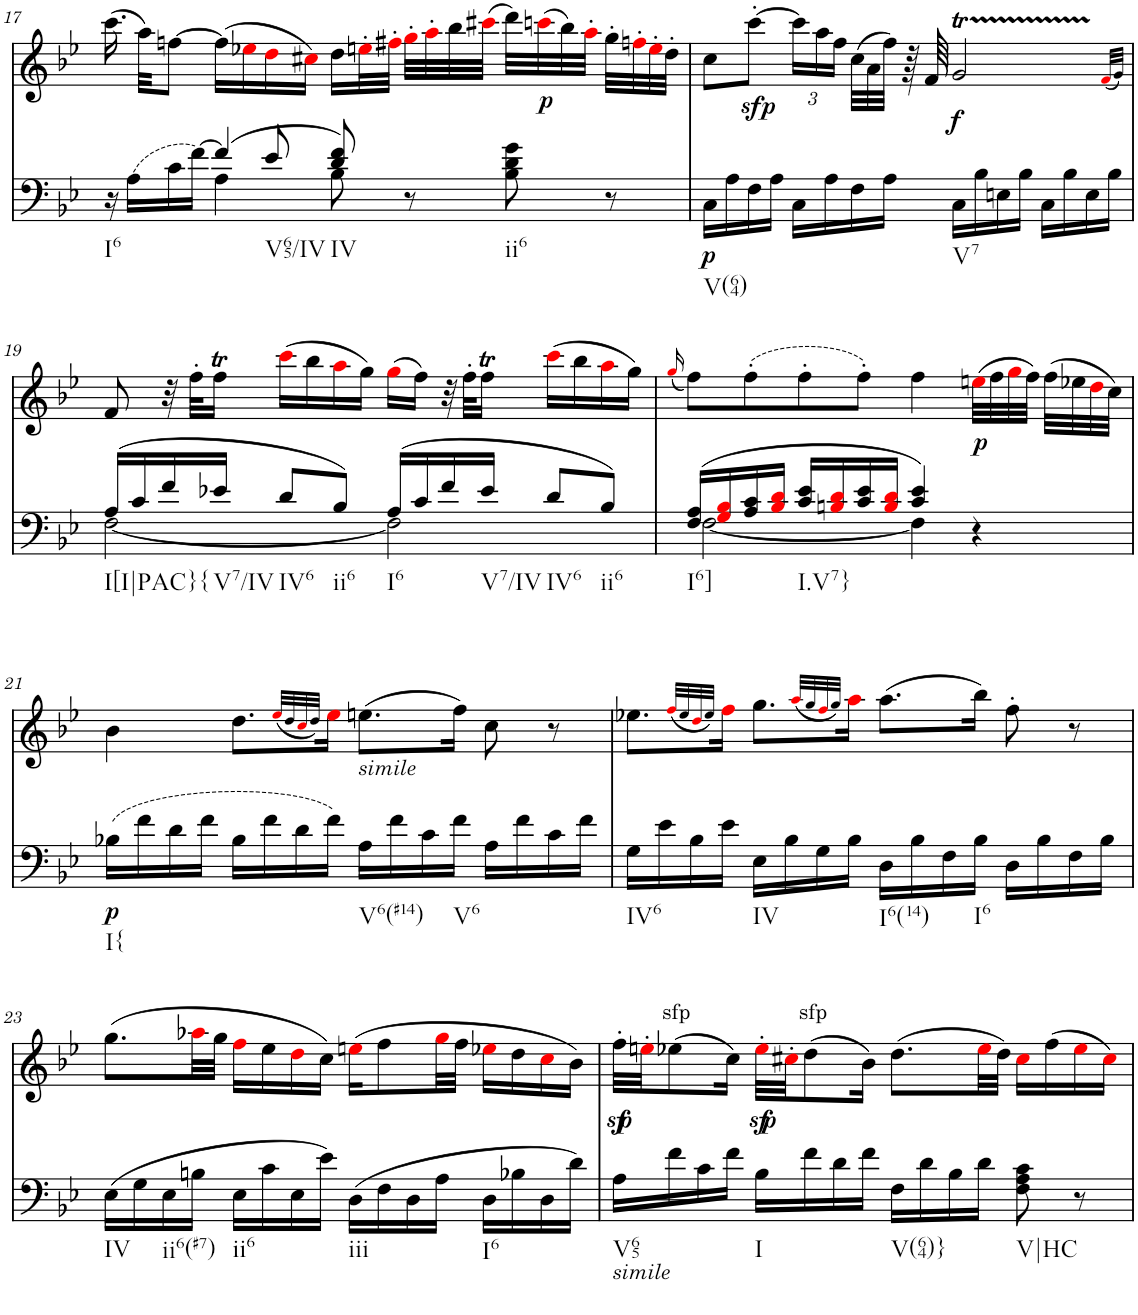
**kern	**dynam	**kern	**text	**dynam
*part2	*part2	*part1	*part1	*part1
*staff2	*staff2	*staff1	*staff1	*staff1
*I"Piano	*	*I"Piano	*	*
*I'Pno	*	*I'Pno	*	*
!!LO:PB:g=z
*clefF4	*	*clefG2	*	*
*k[b-e-]	*	*k[b-e-]	*	*
*B-:	*	*B-:	*	*
*M4/4	*	*M4/4	*	*
=17	=17	=17	=17	=17
*^	*	*	*	*
*	*^	*	*	*	*
!LO:TX:b:t=I6	!	!	!	!	!	!
16r	4.ryy	4ryy	.	(16.ccc\	.	.
(>16A\LL	.	.	.	.	.	.
.	.	.	.	32aa\KKL)	.	.
16c\	.	.	.	[8ffn\J	.	.
[>16f\JJ)	.	.	.	.	.	.
!LO:TX:b:t=V65/IV	!	!	!	!	!	!
(4f/]	.	4A\	.	(16ff\LL]	.	.
.	.	.	.	16ee-Xi\	.	.
.	8e-/	.	.	16ddi\	.	.
.	.	.	.	16cc#Xi\JJ)	.	.
!LO:TX:b:t=IV	!	!	!	!	!	!
8d/ 8f/)	8B-\	2ryy	.	16dd\LL	.	.
.	.	.	.	32een'i\L	.	.
.	.	.	.	32ff#X'i\JJJ	.	.
8r	4.ryy	.	.	32gg'i\LLL	.	.
.	.	.	.	32aa'i\	.	.
.	.	.	.	32bb-\	.	.
.	.	.	.	(32ccc#Xi\JJJ	.	.
!LO:TX:b:t=ii6	!	!	!	!	!	!
8B-\ 8d\ 8g\	.	.	.	32ddd\LLL)	.	.
!	!	!	!	!	!	!LO:DY:b
.	.	.	.	(32cccni\	.	p
.	.	.	.	32bb-\)	.	.
.	.	.	.	32aa'i\JJJ	.	.
8r	.	.	.	32gg'\LLL	.	.
.	.	.	.	32ffn'i\	.	.
.	.	.	.	32ee'i\	.	.
.	.	.	.	32dd'\JJJ	.	.
*v	*v	*v	*	*	*	*
=18	=18	=18	=18	=18
!LO:TX:b:t=V(64)	!	!	!	!
!	!LO:DY:b	!	!	!
16C\LL	p	8cc\L	.	.
16A\	.	.	.	.
!	!	!	!	!LO:DY:b
16F\	.	[8ccc'\J	.	sfp
16A\JJ	.	.	.	.
*	*	*Xbrackettup	*	*
16C\LL	.	24ccc\LL]	.	.
.	.	24aa\	.	.
16A\	.	.	.	.
.	.	24ff\JJ	.	.
16F\	.	(32cc\LLL	.	.
.	.	32a\	.	.
16A\JJ	.	32ff\JJJ)	.	.
.	.	64r	.	.
.	.	64f/	.	.
!LO:TX:b:t=V7	!	!	!	!
!	!	!	!	!LO:DY:b
16C\LL	.	2gT/	.	f
16B-\	.	.	.	.
16En\	.	.	.	.
16B-\JJ	.	.	.	.
16C\LL	.	.	.	.
16B-\	.	.	.	.
16E\	.	.	.	.
16B-\JJ	.	.	.	.
.	.	(32qfi/LLL	.	.
.	.	32qg/JJJ)	.	.
!!LO:LB:g=z
=19	=19	=19	=19	=19
*^	*	*	*	*
!LO:TX:b:t=I[I|PAC}{	!	!	!	!	!
(16A/LL	[2F\	.	8f/	.	.
16c/	.	.	.	.	.
16f/	.	.	32r	.	.
.	.	.	32ff'\KLL	.	.
!LO:TX:b:t=V7/IV	!	!	!	!	!
16e-X/JJ	.	.	16ffT\JJ	.	.
!LO:TX:b:t=IV6	!	!	!	!	!
8d/L	.	.	(16ccci\LL	.	.
.	.	.	16bb-\	.	.
!LO:TX:b:t=ii6	!	!	!	!	!
8B-/J)	.	.	16aai\	.	.
.	.	.	16gg\JJ)	.	.
!LO:TX:b:t=I6	!	!	!	!	!
(16A/LL	2F\]	.	(16ggi\LL	.	.
16c/	.	.	16ff\JJ)	.	.
16f/	.	.	32r	.	.
.	.	.	32ff'\KLL	.	.
!LO:TX:b:t=V7/IV	!	!	!	!	!
16e-/JJ	.	.	16ffT\JJ	.	.
!LO:TX:b:t=IV6	!	!	!	!	!
8d/L	.	.	(16ccci\LL	.	.
.	.	.	16bb-\	.	.
!LO:TX:b:t=ii6	!	!	!	!	!
8B-/J)	.	.	16aai\	.	.
.	.	.	16gg\JJ)	.	.
=20	=20	=20	=20	=20	=20
.	.	.	(16qggi/	.	.
!LO:TX:b:t=I6]	!	!	!	!	!
(16F/ 16A/LL	[2F\	.	8ff\L)	.	.
16Gi/ 16B-i/	.	.	.	.	.
16A/ 16c/	.	.	(8ff'\	.	.
16B-i/ 16di/JJ	.	.	.	.	.
!LO:TX:b:t=I.V7}	!	!	!	!	!
16c/ 16e-/LL	.	.	8ff'\	.	.
16Bni/ 16di/	.	.	.	.	.
16c/ 16e-/	.	.	8ff'\J)	.	.
16Bi/ 16di/JJ	.	.	.	.	.
4c/ 4e-/)	4F\]	.	4ff\	.	.
!	!	!	!	!	!LO:DY:b
4r	4ryy	.	(32eeni\LLL	.	p
.	.	.	32ff\	.	.
.	.	.	32ggi\	.	.
.	.	.	32ff\JJJ)	.	.
.	.	.	(32ff\LLL	.	.
.	.	.	32ee-X\	.	.
.	.	.	32ddi\	.	.
.	.	.	32cc\JJJ)	.	.
*v	*v	*	*	*	*
!!LO:LB:g=z
=21	=21	=21	=21	=21
!LO:TX:b:t=I{	!	!	!	!
!	!LO:DY:b	!	!	!
(16B-X\LL	p	4b-\	.	.
16f\	.	.	.	.
16d\	.	.	.	.
16f\JJ	.	.	.	.
16B-\LL	.	8.dd\L	.	.
16f\	.	.	.	.
16d\	.	.	.	.
.	.	(32qee-i/LLL	.	.
.	.	32qdd/	.	.
.	.	32qcci/	.	.
.	.	32qdd/JJJ)	.	.
16f\JJ)	.	16ee-i\Jk	.	.
!	!	!LO:TX:b:i:t=simile	!	!
!LO:TX:b:t=V6(#14)	!	!	!	!
16A\LL	.	(8.een\L	.	.
16f\	.	.	.	.
16c\	.	.	.	.
!LO:TX:b:t=V6	!	!	!	!
16f\JJ	.	16ff\Jk)	.	.
16A\LL	.	8cc\	.	.
16f\	.	.	.	.
16c\	.	8r	.	.
16f\JJ	.	.	.	.
=22	=22	=22	=22	=22
!LO:TX:b:t=IV6	!	!	!	!
16G\LL	.	8.ee-X\L	.	.
16e-\	.	.	.	.
16B-\	.	.	.	.
.	.	(32qffi/LLL	.	.
.	.	32qee-/	.	.
.	.	32qddi/	.	.
.	.	32qee-/JJJ)	.	.
16e-\JJ	.	16ffi\Jk	.	.
!LO:TX:b:t=IV	!	!	!	!
16E-\LL	.	8.gg\L	.	.
16B-\	.	.	.	.
16G\	.	.	.	.
.	.	(32qaai/LLL	.	.
.	.	32qgg/	.	.
.	.	32qffi/	.	.
.	.	32qgg/JJJ)	.	.
16B-\JJ	.	16aai\Jk	.	.
!LO:TX:b:t=I6(14)	!	!	!	!
16D\LL	.	(8.aa\L	.	.
16B-\	.	.	.	.
16F\	.	.	.	.
!LO:TX:b:t=I6	!	!	!	!
16B-\JJ	.	16bb-\Jk)	.	.
16D\LL	.	8ff'\	.	.
16B-\	.	.	.	.
16F\	.	8r	.	.
16B-\JJ	.	.	.	.
!!LO:LB:g=z
=23	=23	=23	=23	=23
!LO:TX:b:t=IV	!	!	!	!
(16E-\LL	.	(8.gg\L	.	.
16G\	.	.	.	.
!LO:TX:b:t=ii6(#7)	!	!	!	!
16E-\	.	.	.	.
16Bn\JJ	.	32aa-Xi\LL	.	.
.	.	32gg\JJJ	.	.
!LO:TX:b:t=ii6	!	!	!	!
16E-\LL	.	16ffi\LL	.	.
16c\	.	16ee-\	.	.
16E-\	.	16ddi\	.	.
16e-\JJ)	.	16cc\JJ)	.	.
!LO:TX:b:t=iii	!	!	!	!
(16D\LL	.	(16eeni\KL	.	.
16F\	.	8ff\	.	.
16D\	.	.	.	.
16A\JJ	.	32ggi\LL	.	.
.	.	32ff\JJJ	.	.
!LO:TX:b:t=I6	!	!	!	!
16D\LL	.	16ee-Xi\LL	.	.
16B-X\	.	16dd\	.	.
16D\	.	16cci\	.	.
16d\JJ)	.	16b-\JJ)	.	.
=24	=24	=24	=24	=24
!LO:TX:b:i:t=simile	!	!	!	!
!LO:TX:b:t=V65	!	!	!	!
16A\LL	.	32ffz<'\LLL	.	.
!	!	!	!	!LO:DY:b
.	.	32een'i\JJ	.	p
!	!	!	!LO:LY:a	!
16f\	.	(8ee-X\	sfp	.
16c\	.	.	.	.
16f\JJ	.	16cc\Jk)	.	.
!LO:TX:b:t=I	!	!	!	!
16B-\LL	.	32ee-z<'i\LLL	.	.
!	!	!	!	!LO:DY:b
.	.	32cc#X'i\JJ	.	p
!	!	!	!LO:LY:a	!
16f\	.	(8dd\	sfp	.
16d\	.	.	.	.
16f\JJ	.	16b-\Jk)	.	.
!LO:TX:b:t=V(64)}	!	!	!	!
16F\LL	.	(8.dd\L	.	.
16d\	.	.	.	.
16B-\	.	.	.	.
16d\JJ	.	32ee-i\LL	.	.
.	.	32dd\JJJ)	.	.
!LO:TX:b:t=V|HC	!	!	!	!
8F\ 8A\ 8c\	.	16cc#i\LL	.	.
.	.	(16ff\	.	.
8r	.	16ee-i\	.	.
.	.	16cc#i\JJ)	.	.
=	=	=	=	=
*-	*-	*-	*-	*-
